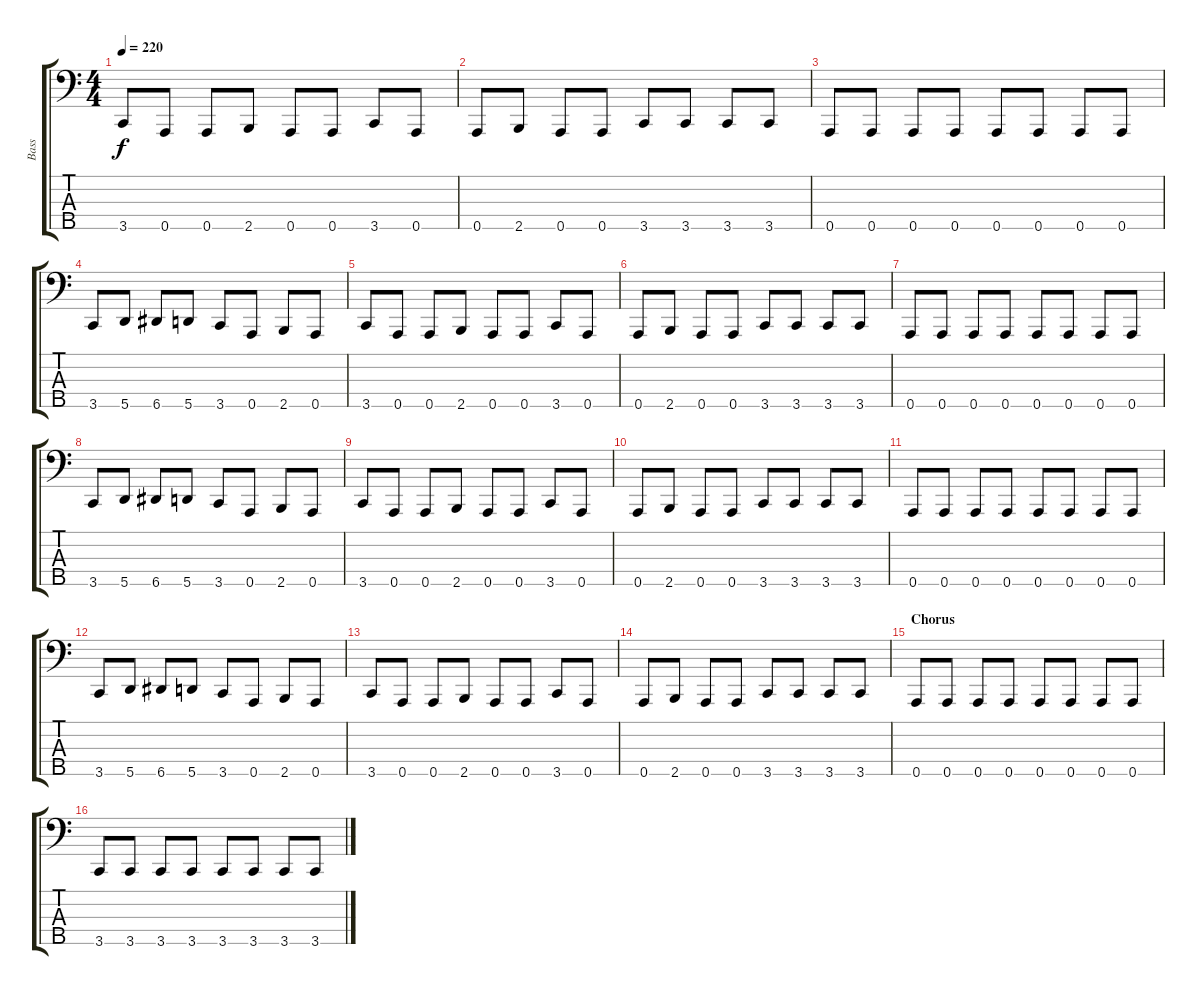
\track ("Bass" "Bass") {instrument slapbass1}
\staff {score tabs}
\tuning (F2 C2 G1 D1 A0) {hide}
\ts (4 4)
\tempo 220
\clef f4
\ks c
3.5.8{dy f} 0.5.8 0.5.8 2.5.8 0.5.8 0.5.8 3.5.8 0.5.8 |
0.5.8 2.5.8 0.5.8 0.5.8 3.5.8 3.5.8 3.5.8 3.5.8 |
0.5.8 0.5.8 0.5.8 0.5.8 0.5.8 0.5.8 0.5.8 0.5.8 |
3.5.8 5.5.8 6.5.8 5.5.8 3.5.8 0.5.8 2.5.8 0.5.8 |
3.5.8 0.5.8 0.5.8 2.5.8 0.5.8 0.5.8 3.5.8 0.5.8 |
0.5.8 2.5.8 0.5.8 0.5.8 3.5.8 3.5.8 3.5.8 3.5.8 |
0.5.8 0.5.8 0.5.8 0.5.8 0.5.8 0.5.8 0.5.8 0.5.8 |
3.5.8 5.5.8 6.5.8 5.5.8 3.5.8 0.5.8 2.5.8 0.5.8 |
3.5.8 0.5.8 0.5.8 2.5.8 0.5.8 0.5.8 3.5.8 0.5.8 |
0.5.8 2.5.8 0.5.8 0.5.8 3.5.8 3.5.8 3.5.8 3.5.8 |
0.5.8 0.5.8 0.5.8 0.5.8 0.5.8 0.5.8 0.5.8 0.5.8 |
3.5.8 5.5.8 6.5.8 5.5.8 3.5.8 0.5.8 2.5.8 0.5.8 |
3.5.8 0.5.8 0.5.8 2.5.8 0.5.8 0.5.8 3.5.8 0.5.8 |
0.5.8 2.5.8 0.5.8 0.5.8 3.5.8 3.5.8 3.5.8 3.5.8 |
\section ("" "Chorus")
0.5.8{instrument slapbass1} 0.5.8 0.5.8 0.5.8 0.5.8 0.5.8 0.5.8 0.5.8 |
3.5.8 3.5.8 3.5.8 3.5.8 3.5.8 3.5.8 3.5.8 3.5.8
